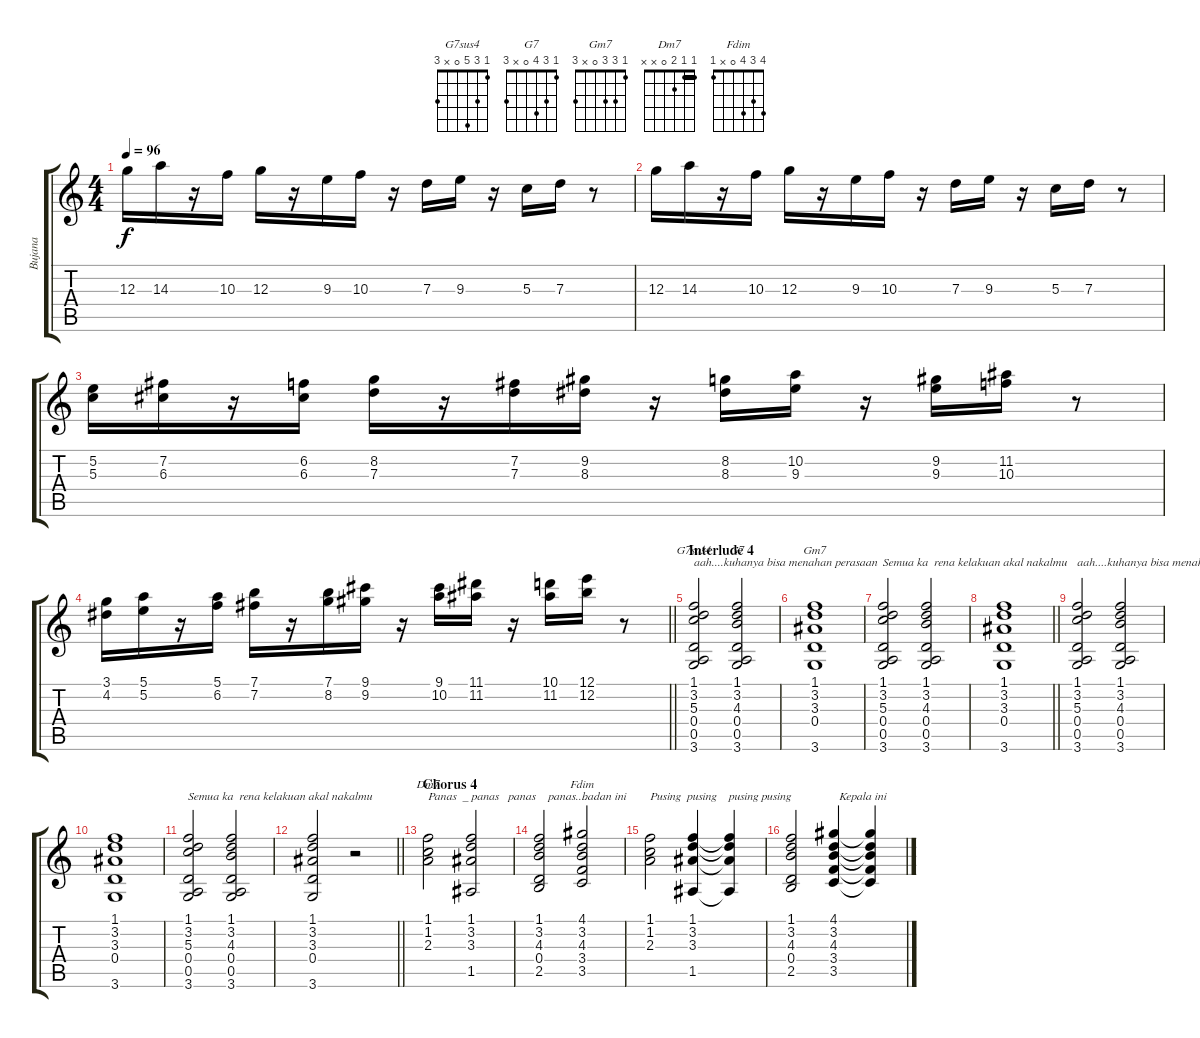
\track ("Bujana" "Bujana") {instrument acousticguitarsteel}
\staff {score tabs}
\tuning (E4 B3 G3 D3 A2 E2) {hide}
\chord ("G7sus4" 1 3 5 0 x 3)
\chord ("G7" 1 3 4 0 x 3)
\chord ("Gm7" 1 3 3 0 x 3)
\chord ("Dm7" 1 1 2 0 x x) {barre 1}
\chord ("Fdim" 4 3 4 0 x 1)
\ts (4 4)
\tempo 96
\clef g2
\ks c
12.3.16{dy f} 14.3.16 r.16 10.3.16 12.3.16 r.16 9.3.16 10.3.16 r.16 7.3.16 9.3.16 r.16 5.3.16 7.3.16 r.8 |
12.3.16 14.3.16 r.16 10.3.16 12.3.16 r.16 9.3.16 10.3.16 r.16 7.3.16 9.3.16 r.16 5.3.16 7.3.16 r.8 |
(5.2 5.3).16 (7.2 6.3).16 r.16 (6.2 6.3).16 (8.2 7.3).16 r.16 (7.2 7.3).16 (9.2 8.3).16 r.16 (8.2 8.3).16 (10.2 9.3).16 r.16 (9.2 9.3).16 (11.2 10.3).16 r.8 |
\barLineRight lightlight
(3.1 4.2).16 (5.1 5.2).16 r.16 (5.1 6.2).16 (7.1 7.2).16 r.16 (7.1 8.2).16 (9.1 9.2).16 r.16 (9.1 10.2).16 (11.1 11.2).16 r.16 (10.1 11.2).16 (12.1 12.2).16 r.8 |
\section ("" "Interlude 4")
(1.1 3.2 5.3 0.4 0.5 3.6).2{ch "G7sus4" txt "aah....kuhanya bisa menahan perasaan"} (1.1 3.2 4.3 0.4 0.5 3.6).2{ch "G7"} |
(1.1 3.2 3.3 0.4 3.6).1{ch "Gm7"} |
(1.1 3.2 5.3 0.4 0.5 3.6).2{txt "Semua ka  rena kelakuan akal nakalmu"} (1.1 3.2 4.3 0.4 0.5 3.6).2 |
\barLineRight lightlight
(1.1 3.2 3.3 0.4 3.6).1 |
(1.1 3.2 5.3 0.4 0.5 3.6).2{txt "aah....kuhanya bisa menahan perasaan"} (1.1 3.2 4.3 0.4 0.5 3.6).2 |
(1.1 3.2 3.3 0.4 3.6).1 |
(1.1 3.2 5.3 0.4 0.5 3.6).2{txt "Semua ka  rena kelakuan akal nakalmu"} (1.1 3.2 4.3 0.4 0.5 3.6).2 |
\barLineRight lightlight
(1.1 3.2 3.3 0.4 3.6).2 r.2 |
\section ("" "Chorus 4")
(1.1 1.2 2.3).2{ch "Dm7" txt "Panas  _ panas   panas       "} (1.1 3.2 3.3 1.5).2 |
(1.1 3.2 4.3 0.4 2.5).2{txt "   panas...."} (4.1 3.2 4.3 3.4 3.5).2{ch "Fdim" txt "badan ini"} |
(1.1 1.2 2.3).2{txt "Pusing  pusing    pusing pusing "} (1.1 3.2 3.3 1.5).4 (1.1{t} 3.2{t} 3.3{t} 1.5{t}).4 |
(1.1 3.2 4.3 0.4 2.5).2{txt "                Kepala ini"} (4.1 3.2 4.3 3.4 3.5).4 (4.1{t} 3.2{t} 4.3{t} 3.4{t} 3.5{t}).4
